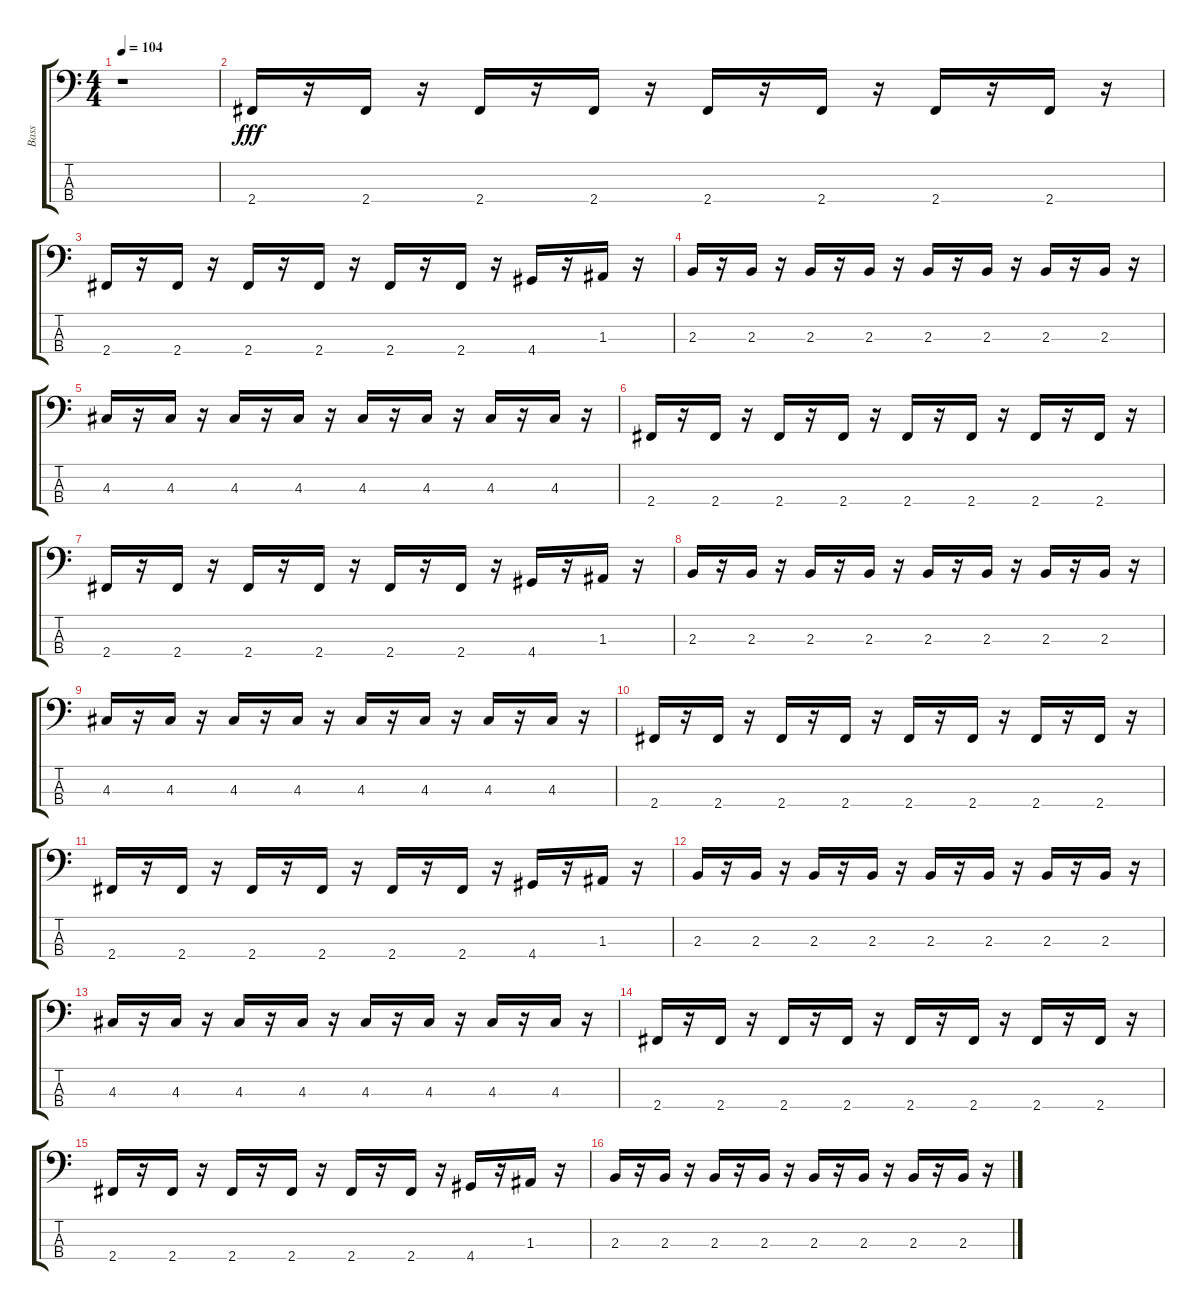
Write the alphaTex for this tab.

\track ("Bass" "Bass") {instrument electricbasspick}
\staff {score tabs}
\tuning (G2 D2 A1 E1) {hide}
\ts (4 4)
\tempo 104
\clef f4
\ks c
r.1{dy fff instrument electricbasspick} |
2.4.16 r.16 2.4.16 r.16 2.4.16 r.16 2.4.16 r.16 2.4.16 r.16 2.4.16 r.16 2.4.16 r.16 2.4.16 r.16 |
2.4.16 r.16 2.4.16 r.16 2.4.16 r.16 2.4.16 r.16 2.4.16 r.16 2.4.16 r.16 4.4.16 r.16 1.3.16 r.16 |
2.3.16 r.16 2.3.16 r.16 2.3.16 r.16 2.3.16 r.16 2.3.16 r.16 2.3.16 r.16 2.3.16 r.16 2.3.16 r.16 |
4.3.16 r.16 4.3.16 r.16 4.3.16 r.16 4.3.16 r.16 4.3.16 r.16 4.3.16 r.16 4.3.16 r.16 4.3.16 r.16 |
2.4.16 r.16 2.4.16 r.16 2.4.16 r.16 2.4.16 r.16 2.4.16 r.16 2.4.16 r.16 2.4.16 r.16 2.4.16 r.16 |
2.4.16 r.16 2.4.16 r.16 2.4.16 r.16 2.4.16 r.16 2.4.16 r.16 2.4.16 r.16 4.4.16 r.16 1.3.16 r.16 |
2.3.16 r.16 2.3.16 r.16 2.3.16 r.16 2.3.16 r.16 2.3.16 r.16 2.3.16 r.16 2.3.16 r.16 2.3.16 r.16 |
4.3.16 r.16 4.3.16 r.16 4.3.16 r.16 4.3.16 r.16 4.3.16 r.16 4.3.16 r.16 4.3.16 r.16 4.3.16 r.16 |
2.4.16 r.16 2.4.16 r.16 2.4.16 r.16 2.4.16 r.16 2.4.16 r.16 2.4.16 r.16 2.4.16 r.16 2.4.16 r.16 |
2.4.16 r.16 2.4.16 r.16 2.4.16 r.16 2.4.16 r.16 2.4.16 r.16 2.4.16 r.16 4.4.16 r.16 1.3.16 r.16 |
2.3.16 r.16 2.3.16 r.16 2.3.16 r.16 2.3.16 r.16 2.3.16 r.16 2.3.16 r.16 2.3.16 r.16 2.3.16 r.16 |
4.3.16 r.16 4.3.16 r.16 4.3.16 r.16 4.3.16 r.16 4.3.16 r.16 4.3.16 r.16 4.3.16 r.16 4.3.16 r.16 |
2.4.16 r.16 2.4.16 r.16 2.4.16 r.16 2.4.16 r.16 2.4.16 r.16 2.4.16 r.16 2.4.16 r.16 2.4.16 r.16 |
2.4.16 r.16 2.4.16 r.16 2.4.16 r.16 2.4.16 r.16 2.4.16 r.16 2.4.16 r.16 4.4.16 r.16 1.3.16 r.16 |
2.3.16 r.16 2.3.16 r.16 2.3.16 r.16 2.3.16 r.16 2.3.16 r.16 2.3.16 r.16 2.3.16 r.16 2.3.16 r.16
